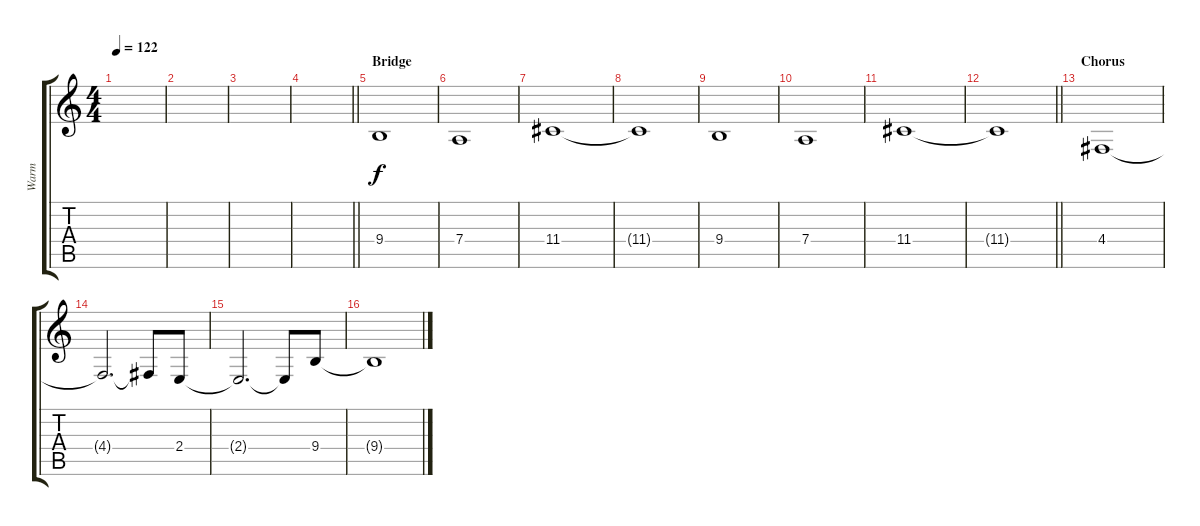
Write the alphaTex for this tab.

\track ("Warm" "Warm") {instrument pad2warm}
\staff {score tabs}
\tuning (E4 B3 G3 D3 A2 E2) {hide}
\ts (4 4)
\tempo 122
\clef g2
\ks c
|
|
|
\barLineRight lightlight
|
\section ("" "Bridge")
9.4.1 |
7.4.1 |
11.4.1 |
11.4{t}.1 |
9.4.1 |
7.4.1 |
11.4.1 |
\barLineRight lightlight
11.4{t}.1 |
\section ("" "Chorus")
4.4.1 |
4.4{t}.2{d} 4.4{t}.8 2.4.8 |
2.4{t}.2{d} 2.4{t}.8 9.4.8 |
9.4{t}.1
